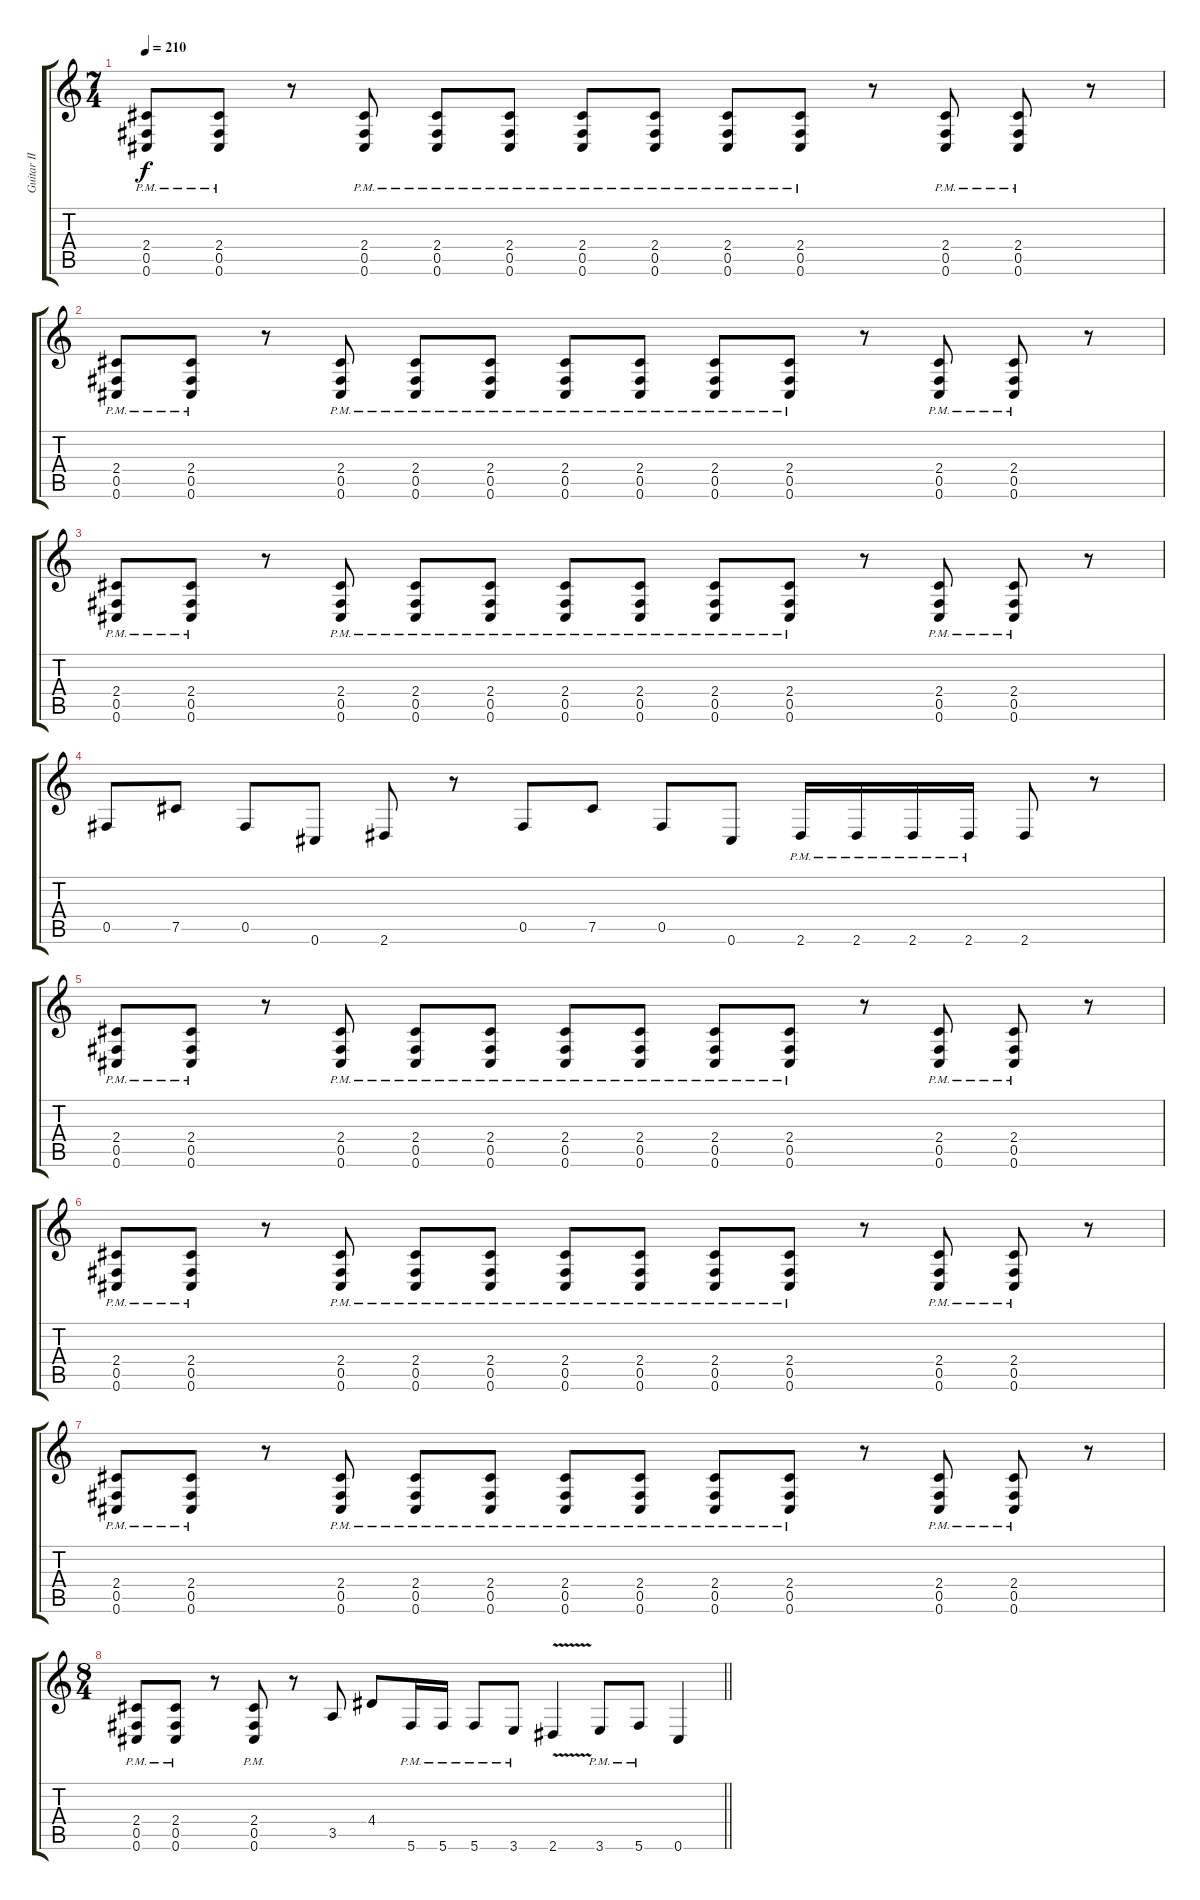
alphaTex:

\track ("Guitar II" "Guitar II") {instrument distortionguitar}
\staff {score tabs}
\tuning (Db4 Ab3 E3 B2 Gb2 Db2) {hide}
\ts (7 4)
\tempo 210
\clef g2
\ks c
(2.4{pm} 0.5{pm} 0.6{pm}).8{dy f} (2.4{pm} 0.5{pm} 0.6{pm}).8 r.8 (2.4{pm} 0.5{pm} 0.6{pm}).8 (2.4{pm} 0.5{pm} 0.6{pm}).8 (2.4{pm} 0.5{pm} 0.6{pm}).8 (2.4{pm} 0.5{pm} 0.6{pm}).8 (2.4{pm} 0.5{pm} 0.6{pm}).8 (2.4{pm} 0.5{pm} 0.6{pm}).8 (2.4{pm} 0.5{pm} 0.6{pm}).8 r.8 (2.4{pm} 0.5{pm} 0.6{pm}).8 (2.4{pm} 0.5{pm} 0.6{pm}).8 r.8 |
(2.4{pm} 0.5{pm} 0.6{pm}).8 (2.4{pm} 0.5{pm} 0.6{pm}).8 r.8 (2.4{pm} 0.5{pm} 0.6{pm}).8 (2.4{pm} 0.5{pm} 0.6{pm}).8 (2.4{pm} 0.5{pm} 0.6{pm}).8 (2.4{pm} 0.5{pm} 0.6{pm}).8 (2.4{pm} 0.5{pm} 0.6{pm}).8 (2.4{pm} 0.5{pm} 0.6{pm}).8 (2.4{pm} 0.5{pm} 0.6{pm}).8 r.8 (2.4{pm} 0.5{pm} 0.6{pm}).8 (2.4{pm} 0.5{pm} 0.6{pm}).8 r.8 |
(2.4{pm} 0.5{pm} 0.6{pm}).8 (2.4{pm} 0.5{pm} 0.6{pm}).8 r.8 (2.4{pm} 0.5{pm} 0.6{pm}).8 (2.4{pm} 0.5{pm} 0.6{pm}).8 (2.4{pm} 0.5{pm} 0.6{pm}).8 (2.4{pm} 0.5{pm} 0.6{pm}).8 (2.4{pm} 0.5{pm} 0.6{pm}).8 (2.4{pm} 0.5{pm} 0.6{pm}).8 (2.4{pm} 0.5{pm} 0.6{pm}).8 r.8 (2.4{pm} 0.5{pm} 0.6{pm}).8 (2.4{pm} 0.5{pm} 0.6{pm}).8 r.8 |
0.5.8 7.5.8 0.5.8 0.6.8 2.6.8 r.8 0.5.8 7.5.8 0.5.8 0.6.8 2.6{pm}.16 2.6{pm}.16 2.6{pm}.16 2.6{pm}.16 2.6.8 r.8 |
(2.4{pm} 0.5{pm} 0.6{pm}).8 (2.4{pm} 0.5{pm} 0.6{pm}).8 r.8 (2.4{pm} 0.5{pm} 0.6{pm}).8 (2.4{pm} 0.5{pm} 0.6{pm}).8 (2.4{pm} 0.5{pm} 0.6{pm}).8 (2.4{pm} 0.5{pm} 0.6{pm}).8 (2.4{pm} 0.5{pm} 0.6{pm}).8 (2.4{pm} 0.5{pm} 0.6{pm}).8 (2.4{pm} 0.5{pm} 0.6{pm}).8 r.8 (2.4{pm} 0.5{pm} 0.6{pm}).8 (2.4{pm} 0.5{pm} 0.6{pm}).8 r.8 |
(2.4{pm} 0.5{pm} 0.6{pm}).8 (2.4{pm} 0.5{pm} 0.6{pm}).8 r.8 (2.4{pm} 0.5{pm} 0.6{pm}).8 (2.4{pm} 0.5{pm} 0.6{pm}).8 (2.4{pm} 0.5{pm} 0.6{pm}).8 (2.4{pm} 0.5{pm} 0.6{pm}).8 (2.4{pm} 0.5{pm} 0.6{pm}).8 (2.4{pm} 0.5{pm} 0.6{pm}).8 (2.4{pm} 0.5{pm} 0.6{pm}).8 r.8 (2.4{pm} 0.5{pm} 0.6{pm}).8 (2.4{pm} 0.5{pm} 0.6{pm}).8 r.8 |
(2.4{pm} 0.5{pm} 0.6{pm}).8 (2.4{pm} 0.5{pm} 0.6{pm}).8 r.8 (2.4{pm} 0.5{pm} 0.6{pm}).8 (2.4{pm} 0.5{pm} 0.6{pm}).8 (2.4{pm} 0.5{pm} 0.6{pm}).8 (2.4{pm} 0.5{pm} 0.6{pm}).8 (2.4{pm} 0.5{pm} 0.6{pm}).8 (2.4{pm} 0.5{pm} 0.6{pm}).8 (2.4{pm} 0.5{pm} 0.6{pm}).8 r.8 (2.4{pm} 0.5{pm} 0.6{pm}).8 (2.4{pm} 0.5{pm} 0.6{pm}).8 r.8 |
\ts (8 4)
\barLineRight lightlight
(2.4{pm} 0.5{pm} 0.6{pm}).8 (2.4{pm} 0.5{pm} 0.6{pm}).8 r.8 (2.4{pm} 0.5{pm} 0.6{pm}).8 r.8 3.5.8 4.4.8 5.6{pm}.16 5.6{pm}.16 5.6{pm}.8 3.6{pm}.8 2.6{v}.4 3.6{pm}.8 5.6{pm}.8 0.6.4
